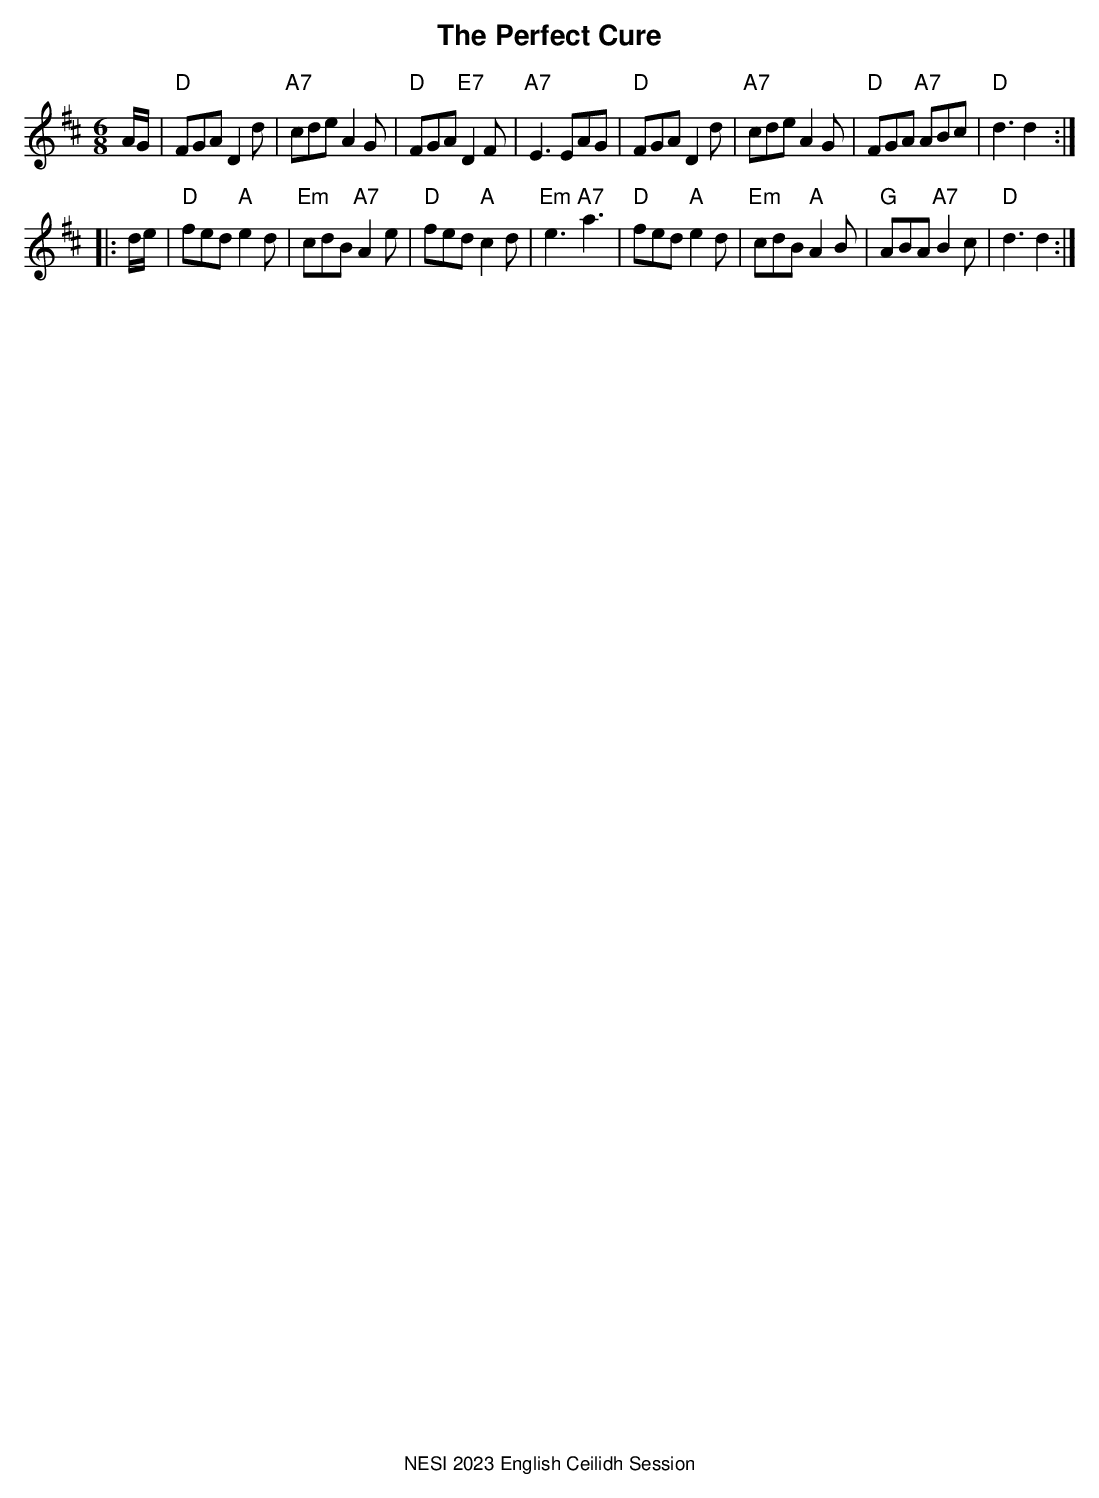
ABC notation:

X:1
T:Perfect Cure, The
M:6/8
K:D
A/2G/2|"D"FGA D2d|"A7"cde A2G|"D"FGA "E7"D2F|"A7"E3 EAG|\
"D"FGA D2d|"A7"cde A2G|"D"FGA "A7"ABc|"D"d3 d2:|
|:d/2e/2|"D"fed "A"e2d|"Em"cdB "A7"A2e|"D"fed "A"c2d|"Em"e3 "A7"a3|\
"D"fed "A"e2d|"Em"cdB "A"A2B|"G"ABA "A7"B2c|"D"d3 d2:|
